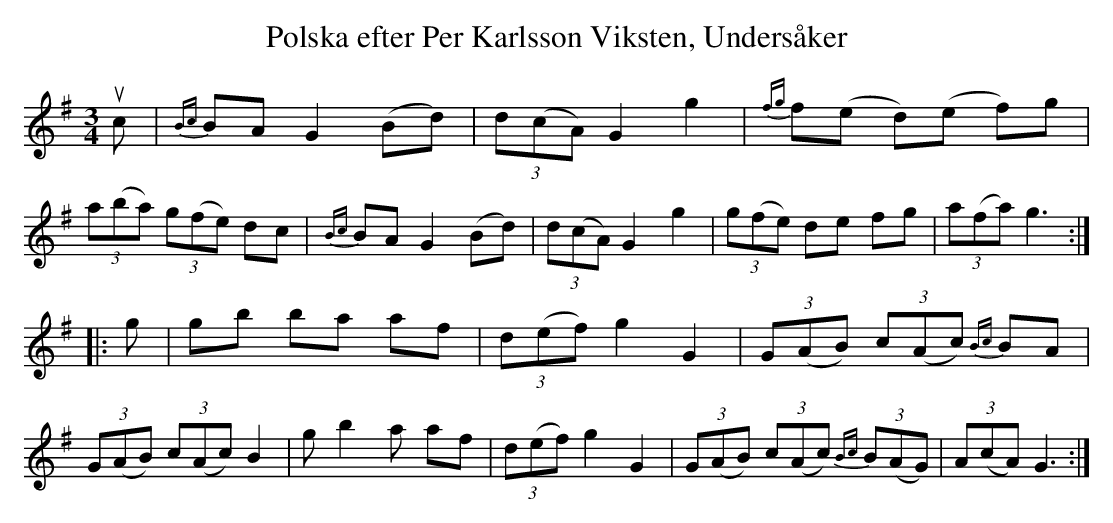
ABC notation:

X:1
T: Polska efter Per Karlsson Viksten, Unders\aaker
M: 3/4
L: 1/8
K: G
uc \
| {Bc}BA G2 (Bd) | (3d(cA) G2 g2 | {fg}f(e d)(e f)g | (3a(ba) (3g(fe) dc \
| {Bc}BA G2 (Bd) | (3d(cA) G2 g2 | (3g(fe) de fg | (3a(fa) g3 :|
|: g \
| gb ba af | (3d(ef) g2 G2 | (3G(AB) (3c(Ac) {Bc}BA | (3G(AB) (3c(Ac) B2 \
| g b2 a af | (3d(ef) g2 G2 | (3G(AB) (3c(Ac) (3{Bc}B(AG) | (3A(cA) G3 :|
